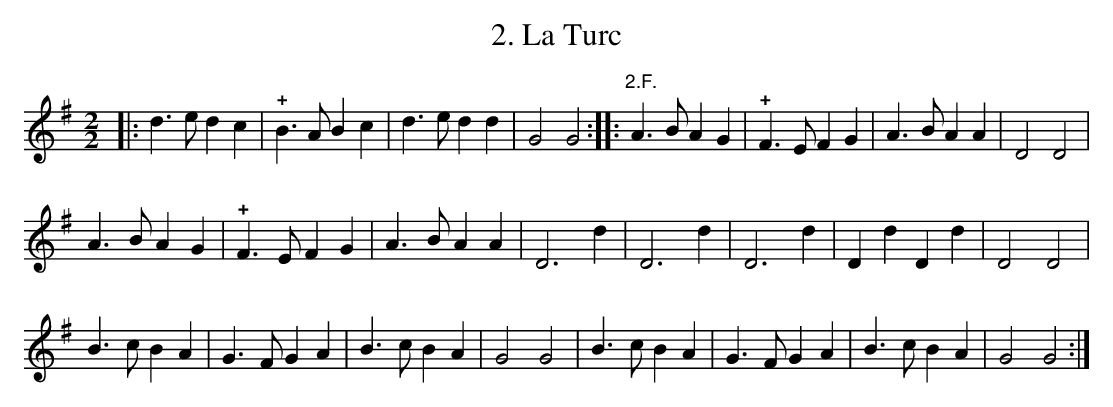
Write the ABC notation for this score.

X:1
T: 2. La Turc
M: 2/2
L: 1/8
K: G
|:\
d3e d2c2 | !+!B3A B2c2 | d3e d2d2 | G4 G4 :|\
|:\
"2.F."A3B A2G2 | !+!F3E F2G2 | A3B A2A2 | D4 D4 |
A3B A2G2 | !+!F3E F2G2 | A3B A2A2 | D6 d2 |\
D6 d2 | D6 d2 | D2d2 D2d2 | D4 D4 |
B3c B2A2 | G3F G2A2 | B3c B2A2 | G4 G4 |\
B3c B2A2 | G3F G2A2 | B3c B2A2 | G4 G4 :|
